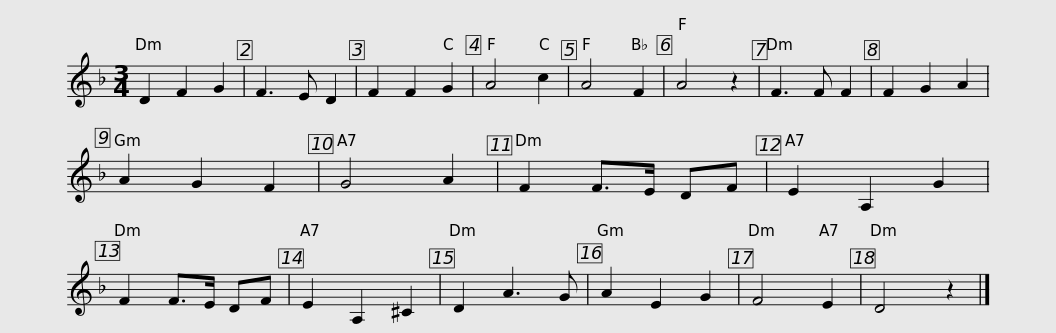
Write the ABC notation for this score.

X:1
L:1/8
M:3/4
I:linebreak $
K:Dmin
V:1 treble
V:1
 D2 F2 G2 | F3 E D2 | F2 F2 G2 | A4 c2 | A4 F2 | %5
 A4 z2 | F3 F F2 | F2 G2 A2 | A2 G2 F2 | G4 A2 | %10
 F2 F>E DF | E2 A,2 G2 |$ F2 F>E DF | E2 A,2 ^C2 | D2 A3 G | %15
 A2 E2 G2 | F4 E2 | D4 z2 |] %18
